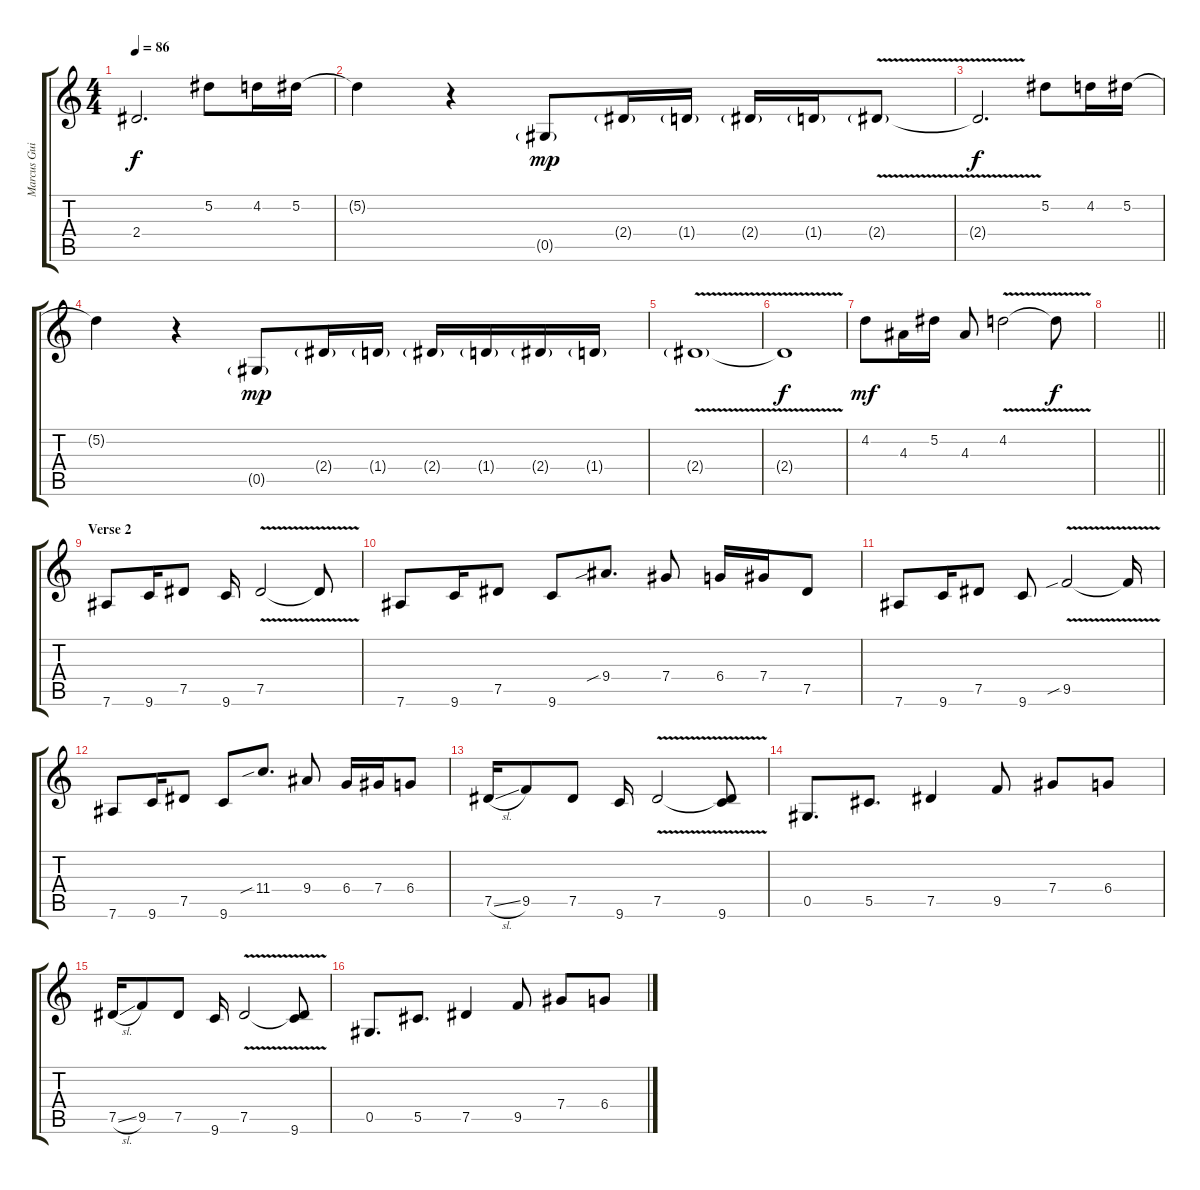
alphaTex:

\track ("Marcus Guitar" "Marcus Gui") {instrument electricguitarclean}
\staff {score tabs}
\tuning (Eb4 Bb3 Gb3 Db3 Ab2 Eb2) {hide}
\ts (4 4)
\tempo 86
\clef g2
\ks c
2.4{t}.2{d dy f} 5.2.8 4.2.16 5.2.16 |
5.2{t}.4 r.4 0.5{g}.8{dy mp} 2.4{g}.16 1.4{g}.16 2.4{g}.16 1.4{g}.16 2.4{v g}.8 |
2.4{t}.2{d dy f} 5.2.8 4.2.16 5.2.16 |
5.2{t}.4 r.4 0.5{g}.8{dy mp} 2.4{g}.16 1.4{g}.16 2.4{g}.16 1.4{g}.16 2.4{g}.16 1.4{g}.16 |
2.4{v g}.1 |
2.4{t}.1{dy f} |
4.2.8{dy mf} 4.3.16 5.2.16 4.3.8 4.2{v}.2 4.2{t}.8{dy f} |
\barLineRight lightlight
|
\section ("" "Verse 2")
7.6.8 9.6.16 7.5.8 9.6.16 7.5{v}.2 7.5{t}.8 |
7.6.8 9.6.16 7.5.8 9.6.8 9.4{sib}.8{d} 7.4.8 6.4.16 7.4.16 7.5.8 |
7.6.8 9.6.16 7.5.8 9.6.8 9.5{v sib}.2 9.5{t}.16 |
7.6.8 9.6.16 7.5.8 9.6.8 11.4{sib}.8{d} 9.4.8 6.4.16 7.4.16 6.4.8 |
7.5{sl}.16 9.5.8 7.5.8 9.6.16 7.5{v}.2 (7.5{t} 9.6).8 |
0.5.8{d} 5.5.8{d} 7.5.4 9.5.8 7.4.8 6.4.8 |
7.5{sl}.16 9.5.8 7.5.8 9.6.16 7.5{v}.2 (7.5{t} 9.6).8 |
0.5.8{d} 5.5.8{d} 7.5.4 9.5.8 7.4.8 6.4.8
